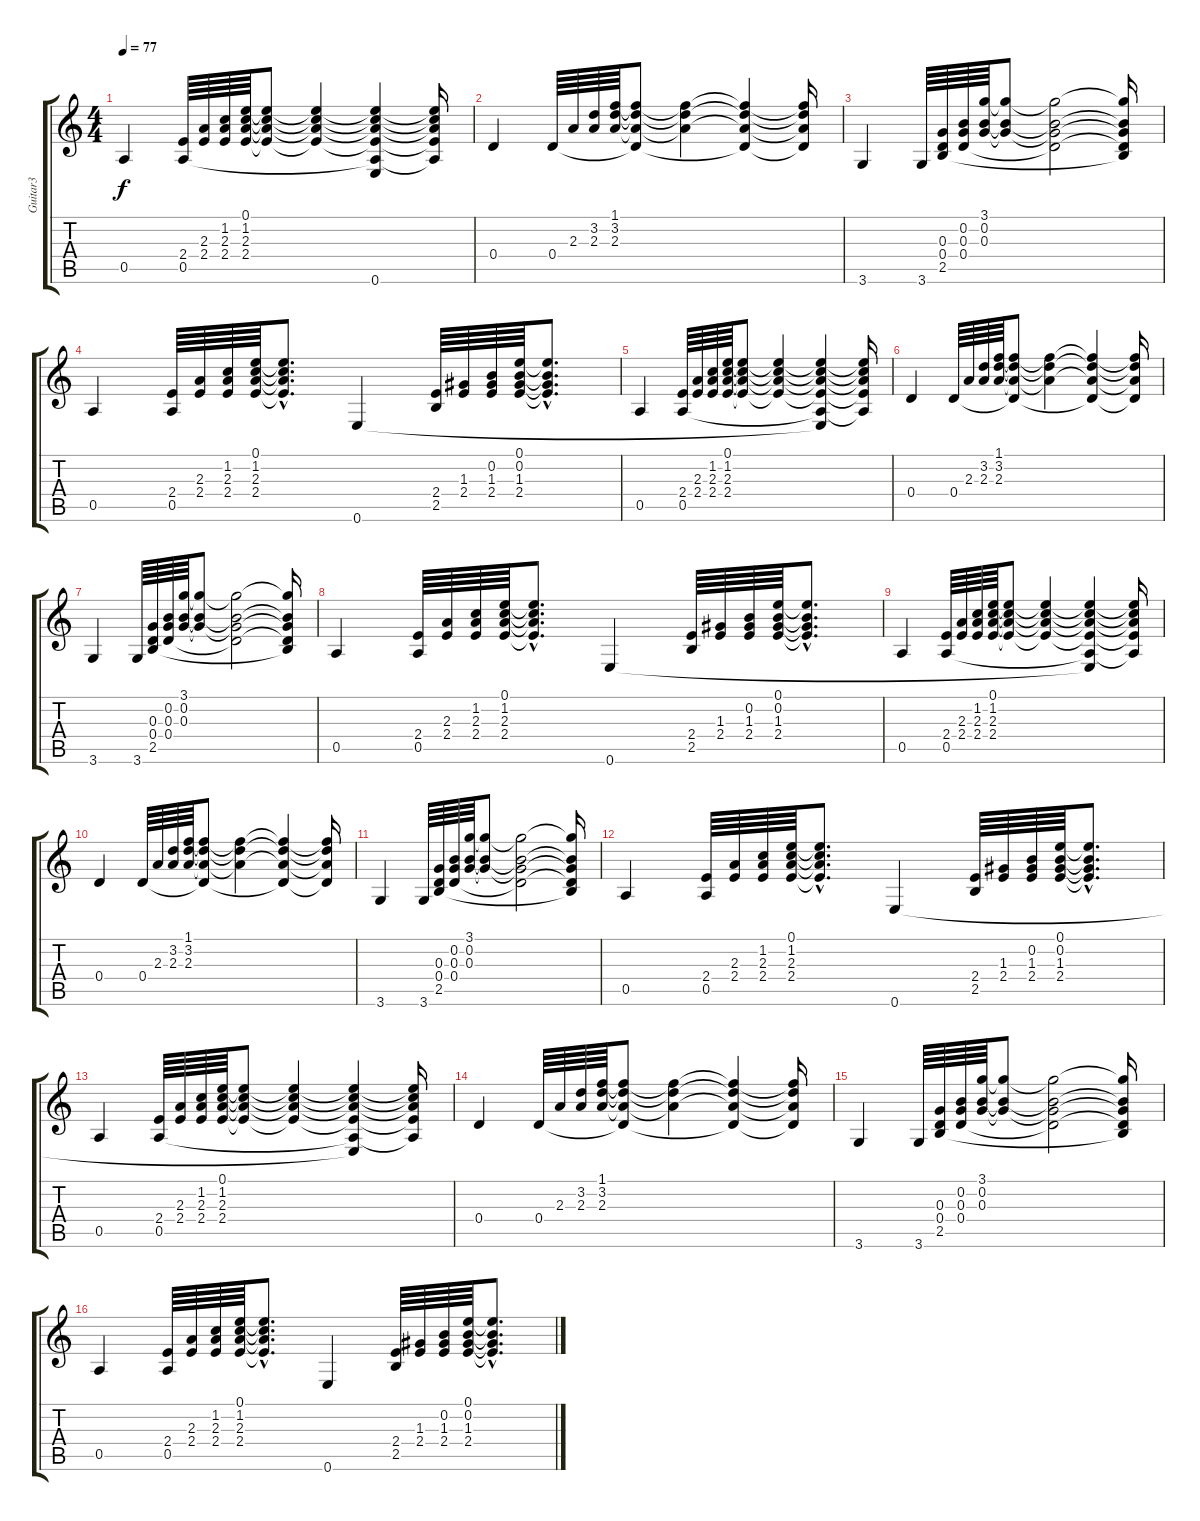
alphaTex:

\track ("Guitar3" "Guitar3") {instrument acousticguitarsteel}
\staff {score tabs}
\tuning (E4 B3 G3 D3 A2 E2) {hide}
\ts (4 4)
\tempo 77
\clef g2
\ks c
0.5.4{dy f instrument acousticguitarsteel} (2.4 0.5).64 (2.3 2.4).64 (1.2 2.3 2.4).64 (0.1 1.2 2.3 2.4).64 (0.1{t} 1.2{t} 2.3{t} 2.4{t}).8 (0.1{t} 1.2{t} 2.3{t} 2.4{t}).4 (0.1{t} 1.2{t} 2.3{t} 2.4{t} 0.5{t} 0.6).4 (0.1{t} 1.2{t} 2.3{t} 2.4{t} 0.5{t}).16 |
0.4.4 0.4.64 2.3.64 (3.2 2.3).64 (1.1 3.2 2.3).64 (1.1{t} 3.2{t} 2.3{t} 0.4{t}).8 (1.1{t} 3.2{t} 2.3{t}).4 (1.1{t} 3.2{t} 2.3{t} 0.4{t}).4 (1.1{t} 3.2{t} 2.3{t} 0.4{t}).16 |
3.6.4 3.6.64 (0.3 0.4 2.5).64 (0.2 0.3 0.4).64 (3.1 0.2 0.3).64 (3.1{t} 0.2{t} 0.3{t}).8 (3.1{t} 0.2{t} 0.3{t} 0.4{t}).2 (3.1{t} 0.2{t} 0.3{t} 0.4{t} 2.5{t}).16 |
0.5.4 (2.4 0.5).64 (2.3 2.4).64 (1.2 2.3 2.4).64 (0.1 1.2 2.3 2.4).64 (0.1{hac t} 1.2{hac t} 2.3{hac t} 2.4{hac t}).8{d} 0.6.4 (2.4 2.5).64 (1.3 2.4).64 (0.2 1.3 2.4).64 (0.1 0.2 1.3 2.4).64 (0.1{hac t} 0.2{hac t} 1.3{hac t} 2.4{hac t}).8{d} |
0.5.4 (2.4 0.5).64 (2.3 2.4).64 (1.2 2.3 2.4).64 (0.1 1.2 2.3 2.4).64 (0.1{t} 1.2{t} 2.3{t} 2.4{t}).8 (0.1{t} 1.2{t} 2.3{t} 2.4{t}).4 (0.1{t} 1.2{t} 2.3{t} 2.4{t} 0.5{t} 0.6{t}).4 (0.1{t} 1.2{t} 2.3{t} 2.4{t} 0.5{t}).16 |
0.4.4 0.4.64 2.3.64 (3.2 2.3).64 (1.1 3.2 2.3).64 (1.1{t} 3.2{t} 2.3{t} 0.4{t}).8 (1.1{t} 3.2{t} 2.3{t}).4 (1.1{t} 3.2{t} 2.3{t} 0.4{t}).4 (1.1{t} 3.2{t} 2.3{t} 0.4{t}).16 |
3.6.4 3.6.64 (0.3 0.4 2.5).64 (0.2 0.3 0.4).64 (3.1 0.2 0.3).64 (3.1{t} 0.2{t} 0.3{t}).8 (3.1{t} 0.2{t} 0.3{t} 0.4{t}).2 (3.1{t} 0.2{t} 0.3{t} 0.4{t} 2.5{t}).16 |
0.5.4 (2.4 0.5).64 (2.3 2.4).64 (1.2 2.3 2.4).64 (0.1 1.2 2.3 2.4).64 (0.1{hac t} 1.2{hac t} 2.3{hac t} 2.4{hac t}).8{d} 0.6.4 (2.4 2.5).64 (1.3 2.4).64 (0.2 1.3 2.4).64 (0.1 0.2 1.3 2.4).64 (0.1{hac t} 0.2{hac t} 1.3{hac t} 2.4{hac t}).8{d} |
0.5.4 (2.4 0.5).64 (2.3 2.4).64 (1.2 2.3 2.4).64 (0.1 1.2 2.3 2.4).64 (0.1{t} 1.2{t} 2.3{t} 2.4{t}).8 (0.1{t} 1.2{t} 2.3{t} 2.4{t}).4 (0.1{t} 1.2{t} 2.3{t} 2.4{t} 0.5{t} 0.6{t}).4 (0.1{t} 1.2{t} 2.3{t} 2.4{t} 0.5{t}).16 |
0.4.4 0.4.64 2.3.64 (3.2 2.3).64 (1.1 3.2 2.3).64 (1.1{t} 3.2{t} 2.3{t} 0.4{t}).8 (1.1{t} 3.2{t} 2.3{t}).4 (1.1{t} 3.2{t} 2.3{t} 0.4{t}).4 (1.1{t} 3.2{t} 2.3{t} 0.4{t}).16 |
3.6.4 3.6.64 (0.3 0.4 2.5).64 (0.2 0.3 0.4).64 (3.1 0.2 0.3).64 (3.1{t} 0.2{t} 0.3{t}).8 (3.1{t} 0.2{t} 0.3{t} 0.4{t}).2 (3.1{t} 0.2{t} 0.3{t} 0.4{t} 2.5{t}).16 |
0.5.4 (2.4 0.5).64 (2.3 2.4).64 (1.2 2.3 2.4).64 (0.1 1.2 2.3 2.4).64 (0.1{hac t} 1.2{hac t} 2.3{hac t} 2.4{hac t}).8{d} 0.6.4 (2.4 2.5).64 (1.3 2.4).64 (0.2 1.3 2.4).64 (0.1 0.2 1.3 2.4).64 (0.1{hac t} 0.2{hac t} 1.3{hac t} 2.4{hac t}).8{d} |
0.5.4 (2.4 0.5).64 (2.3 2.4).64 (1.2 2.3 2.4).64 (0.1 1.2 2.3 2.4).64 (0.1{t} 1.2{t} 2.3{t} 2.4{t}).8 (0.1{t} 1.2{t} 2.3{t} 2.4{t}).4 (0.1{t} 1.2{t} 2.3{t} 2.4{t} 0.5{t} 0.6{t}).4 (0.1{t} 1.2{t} 2.3{t} 2.4{t} 0.5{t}).16 |
0.4.4 0.4.64 2.3.64 (3.2 2.3).64 (1.1 3.2 2.3).64 (1.1{t} 3.2{t} 2.3{t} 0.4{t}).8 (1.1{t} 3.2{t} 2.3{t}).4 (1.1{t} 3.2{t} 2.3{t} 0.4{t}).4 (1.1{t} 3.2{t} 2.3{t} 0.4{t}).16 |
3.6.4 3.6.64 (0.3 0.4 2.5).64 (0.2 0.3 0.4).64 (3.1 0.2 0.3).64 (3.1{t} 0.2{t} 0.3{t}).8 (3.1{t} 0.2{t} 0.3{t} 0.4{t}).2 (3.1{t} 0.2{t} 0.3{t} 0.4{t} 2.5{t}).16 |
0.5.4 (2.4 0.5).64 (2.3 2.4).64 (1.2 2.3 2.4).64 (0.1 1.2 2.3 2.4).64 (0.1{hac t} 1.2{hac t} 2.3{hac t} 2.4{hac t}).8{d} 0.6.4 (2.4 2.5).64 (1.3 2.4).64 (0.2 1.3 2.4).64 (0.1 0.2 1.3 2.4).64 (0.1{hac t} 0.2{hac t} 1.3{hac t} 2.4{hac t}).8{d}
